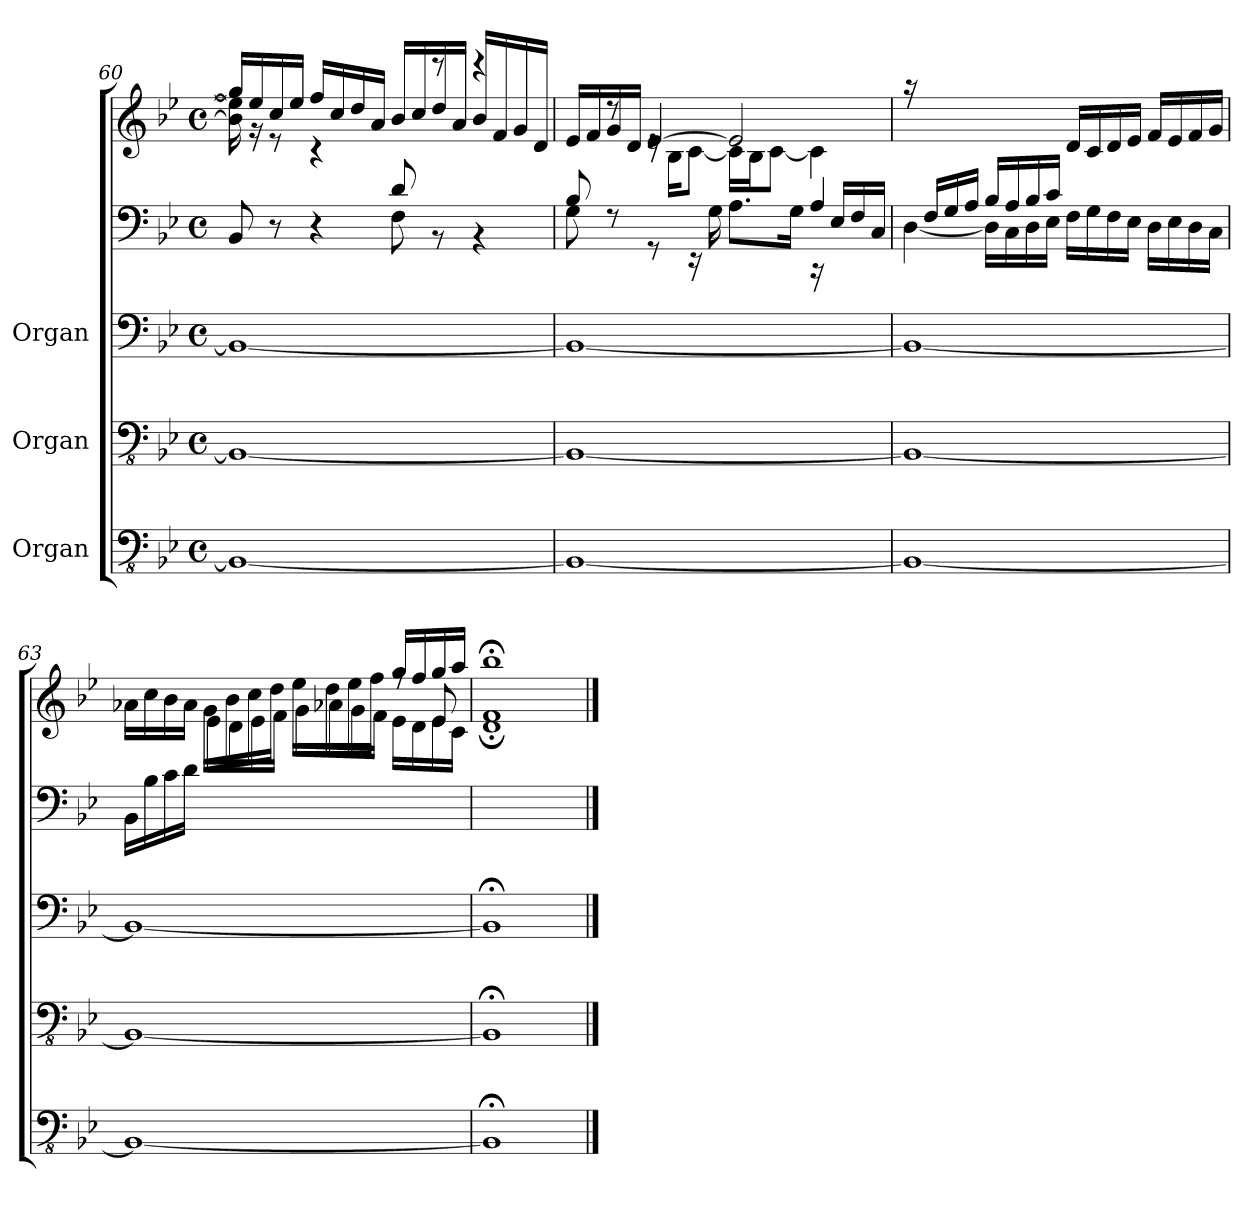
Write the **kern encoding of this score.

**kern	**kern	**kern	**kern	**kern
*part3	*part2	*part1	*part1	*part1
*staff5	*staff4	*staff3	*staff2	*staff1
*I"Organ	*I"Organ	*I"Organ	*	*
*clefFv4	*clefFv4	*clefF4	*clefF4	*clefG2
*k[b-e-]	*k[b-e-]	*k[b-e-]	*k[b-e-]	*k[b-e-]
*M4/4	*M4/4	*M4/4	*M4/4	*M4/4
*met(c)	*met(c)	*met(c)	*met(c)	*met(c)
=60	=60	=60	=60	=60
*	*	*	*^	*^
1BBB-_	1BBB-_	1BB-_	2ryy	8BB-/	16gg/LL]	16b-\] 16ee-\]
.	.	.	.	.	16ee-/	16r
.	.	.	.	8r	16cc/	8r
.	.	.	.	.	16ee-/JJ	.
.	.	.	.	4r	16ff/LL	4r
.	.	.	.	.	16cc/	.
.	.	.	.	.	16dd/	.
.	.	.	.	.	16a/JJ	.
.	.	.	8d/	8F\	16b-/LL	8ryy
.	.	.	.	.	16cc/	.
.	.	.	4.ryy	8rBB	16dd/	8reee
.	.	.	.	.	16a/JJ	.
.	.	.	.	4rBB	16b-/LL	4reee
.	.	.	.	.	16f/	.
.	.	.	.	.	16g/	.
.	.	.	.	.	16d/JJ	.
!!LO:PB:g=z	!!
=61	=61	=61	=61	=61	=61	=61
*	*	*	*	*^	*	*
1BBB-_	1BBB-_	1BB-_	8B-/	8G\	2.ryy	16e-/LL	8ryy
.	.	.	.	.	.	16f/	.
.	.	.	2..ryy	8rF	.	16g/	8rdd
.	.	.	.	.	.	16d/JJ	.
.	.	.	.	8rGG	.	[4e-/	16re
.	.	.	.	.	.	.	16B-\KL
.	.	.	.	16rEE	.	.	[8c\J
.	.	.	.	16G\	.	.	.
.	.	.	.	8.A\L	.	2e-/]	16c\LL]
.	.	.	.	.	.	.	16B-\J
.	.	.	.	.	.	.	[8c\J
.	.	.	.	16G\Jk	.	.	.
.	.	.	.	16rCC	4A/	.	4c\]
.	.	.	.	16E-/LL	.	.	.
.	.	.	.	16F/	.	.	.
.	.	.	.	16C/JJ	.	.	.
*	*	*	*	*v	*v	*	*
*	*	*	*	*	*v	*v
=62	=62	=62	=62	=62	=62
1BBB-_	1BBB-_	1BB-_	16ryy	[4D\	16raa
.	.	.	16F/LL	.	4..ryy
.	.	.	16G/	.	.
.	.	.	16A/JJ	.	.
.	.	.	16B-/LL	16D\LL]	.
.	.	.	16A/	16C\	.
.	.	.	16B-/	16D\	.
.	.	.	16c/JJ	16E-\JJ	.
.	.	.	2ryy	16F\LL	16d/LL
.	.	.	.	16G\	16c/
.	.	.	.	16F\	16d/
.	.	.	.	16E-\JJ	16e-/JJ
.	.	.	.	16D\LL	16f/LL
.	.	.	.	16E-\	16e-/
.	.	.	.	16D\	16f/
.	.	.	.	16C\JJ	16g/JJ
*	*	*	*v	*v	*
=63	=63	=63	=63	=63
*	*	*	*	*^
*	*	*	*	*	*^
1BBB-_	1BBB-_	1BB-_	16BB-\LL	16a-X\LL	2.ryy	4ryy
.	.	.	16B-\	16cc\	.	.
.	.	.	16c\	16b-\	.	.
.	.	.	16d\JJ	16a-\JJ	.	.
.	.	.	2.ryy	16g\LL	.	16e-\LL
.	.	.	.	16b-\	.	16d\
.	.	.	.	16cc\	.	16e-\
.	.	.	.	16dd\JJ	.	16f\JJ
.	.	.	.	16ee-\LL	.	16g\LL
.	.	.	.	16dd\	.	16a-X\
.	.	.	.	16ee-\	.	16g\
.	.	.	.	16ff\JJ	.	16f\JJ
*	*	*	*	*MM68	*	*
.	.	.	.	16gg/LL	8rff	16e-\LL
*	*	*	*	*MM60	*	*
.	.	.	.	16ff/	.	16d\
*	*	*	*	*MM48	*	*
.	.	.	.	16gg/	8e-/	16e-\
*	*	*	*	*MM32	*	*
.	.	.	.	16aa/JJ	.	16c\JJ
*	*	*	*	*v	*v	*v
=64	=64	=64	=64	=64
*	*	*	*	*MM72
*	*	*	*	*^
1BBB-;]	1BBB-;]	1BB-;]	1ryy	1f;< 1bb-;<	1d;
*	*	*	*	*v	*v
==	==	==	==	==
*-	*-	*-	*-	*-
